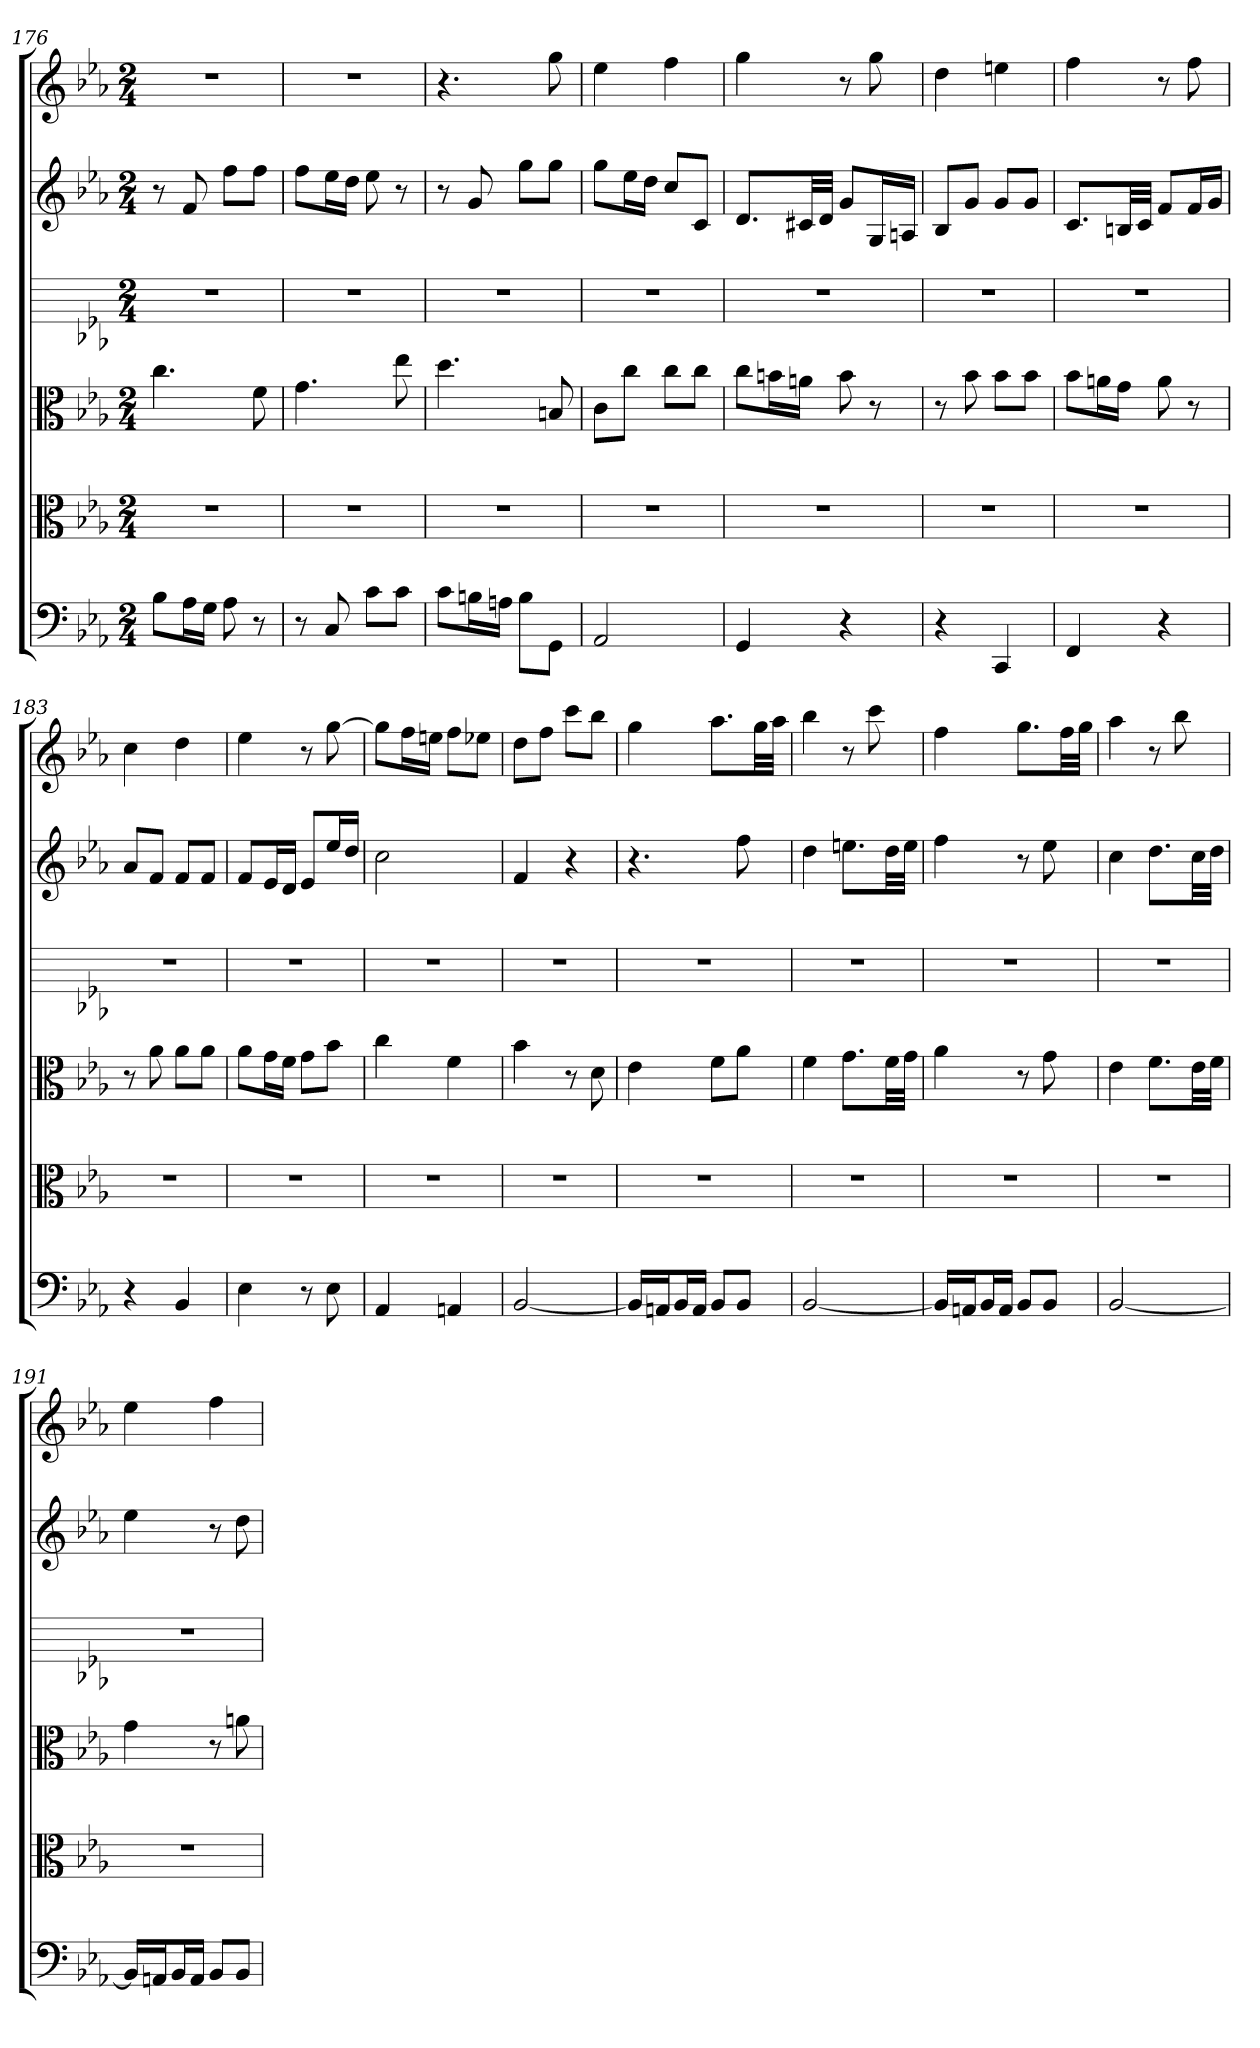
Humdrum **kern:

**kern	**kern	**kern	**kern	**kern	**kern
*part6	*part5	*part4	*part3	*part2	*part1
*staff6	*staff5	*staff4	*staff3	*staff2	*staff1
*clefF4	*clefC3	*clefC3	*	*	*
*k[b-e-a-]	*k[b-e-a-]	*k[b-e-a-]	*k[b-e-a-]	*k[b-e-a-]	*k[b-e-a-]
*E-:	*E-:	*E-:	*E-:	*E-:	*E-:
*M2/4	*M2/4	*M2/4	*M2/4	*M2/4	*M2/4
=176	=176	=176	=176	=176	=176
8B-\L	2r	4.cc	2r	8r	2r
16A-\L	.	.	.	8f	.
16G\JJ	.	.	.	.	.
8A-	.	.	.	8ffL	.
8r	.	8f	.	8ffJ	.
=177	=177	=177	=177	=177	=177
8r	2r	4.g	2r	8ffL	2r
8C	.	.	.	16ee-L	.
.	.	.	.	16ddJJ	.
8c\L	.	.	.	8ee-	.
8c\J	.	8ee-	.	8r	.
=178	=178	=178	=178	=178	=178
8c\L	2r	4.dd	2r	8r	4.r
16Bn\L	.	.	.	8g	.
16An\JJ	.	.	.	.	.
8B\L	.	.	.	8ggL	.
8GG\J	.	8Bn	.	8ggJ	8gg
=179	=179	=179	=179	=179	=179
2AA-	2r	8c\L	2r	8ggL	4ee-
.	.	8cc\J	.	16ee-L	.
.	.	.	.	16ddJJ	.
.	.	8cc\L	.	8ccL	4ff
.	.	8cc\J	.	8cJ	.
=180	=180	=180	=180	=180	=180
4GG	2r	8cc\L	2r	8.dL	4gg
.	.	16bn\L	.	.	.
.	.	16an\JJ	.	32c#XLL	.
.	.	.	.	32dJJJ	.
4r	.	8b	.	8gL	8r
.	.	8r	.	16GL	8gg
.	.	.	.	16AnJJ	.
=181	=181	=181	=181	=181	=181
4r	2r	8r	2r	8B-L	4dd
.	.	8b-	.	8gJ	.
4CC	.	8b-\L	.	8gL	4een
.	.	8b-\J	.	8gJ	.
=182	=182	=182	=182	=182	=182
4FF	2r	8b-\L	2r	8.cL	4ff
.	.	16an\L	.	.	.
.	.	16g\JJ	.	32BnLL	.
.	.	.	.	32cJJJ	.
4r	.	8a	.	8fL	8r
.	.	8r	.	16fL	8ff
.	.	.	.	16gJJ	.
=183	=183	=183	=183	=183	=183
4r	2r	8r	2r	8a-L	4cc
.	.	8a-	.	8fJ	.
4BB-	.	8a-\L	.	8fL	4dd
.	.	8a-\J	.	8fJ	.
=184	=184	=184	=184	=184	=184
4E-	2r	8a-\L	2r	8fL	4ee-
.	.	16g\L	.	16e-L	.
.	.	16f\JJ	.	16dJJ	.
8r	.	8g\L	.	8e-L	8r
8E-	.	8b-\J	.	16ee-L	[8gg
.	.	.	.	16ddJJ	.
=185	=185	=185	=185	=185	=185
4AA-	2r	4cc	2r	2cc	8ggL]
.	.	.	.	.	16ffL
.	.	.	.	.	16eenJJ
4AAn	.	4f	.	.	8ffL
.	.	.	.	.	8ee-XJ
=186	=186	=186	=186	=186	=186
[2BB-	2r	4b-	2r	4f	8ddL
.	.	.	.	.	8ffJ
.	.	8r	.	4r	8cccL
.	.	8d	.	.	8bb-J
=187	=187	=187	=187	=187	=187
16BB-/LL]	2r	4e-	2r	4.r	4gg
16AAn/J	.	.	.	.	.
16BB-/L	.	.	.	.	.
16AA/JJ	.	.	.	.	.
8BB-/L	.	8f\L	.	.	8.aa-L
8BB-/J	.	8a-\J	.	8ff	.
.	.	.	.	.	32ggLL
.	.	.	.	.	32aa-JJJ
=188	=188	=188	=188	=188	=188
[2BB-	2r	4f	2r	4dd	4bb-
.	.	8.g\L	.	8.eenL	8r
.	.	.	.	.	8ccc
.	.	32f\LL	.	32ddLL	.
.	.	32g\JJJ	.	32eeJJJ	.
=189	=189	=189	=189	=189	=189
16BB-/LL]	2r	4a-	2r	4ff	4ff
16AAn/J	.	.	.	.	.
16BB-/L	.	.	.	.	.
16AA/JJ	.	.	.	.	.
8BB-/L	.	8r	.	8r	8.ggL
8BB-/J	.	8g	.	8ee-	.
.	.	.	.	.	32ffLL
.	.	.	.	.	32ggJJJ
=190	=190	=190	=190	=190	=190
[2BB-	2r	4e-	2r	4cc	4aa-
.	.	8.f\L	.	8.ddL	8r
.	.	.	.	.	8bb-
.	.	32e-\LL	.	32ccLL	.
.	.	32f\JJJ	.	32ddJJJ	.
=191	=191	=191	=191	=191	=191
16BB-/LL]	2r	4g	2r	4ee-	4ee-
16AAn/J	.	.	.	.	.
16BB-/L	.	.	.	.	.
16AA/JJ	.	.	.	.	.
8BB-/L	.	8r	.	8r	4ff
8BB-/J	.	8an	.	8dd	.
=	=	=	=	=	=
*-	*-	*-	*-	*-	*-
